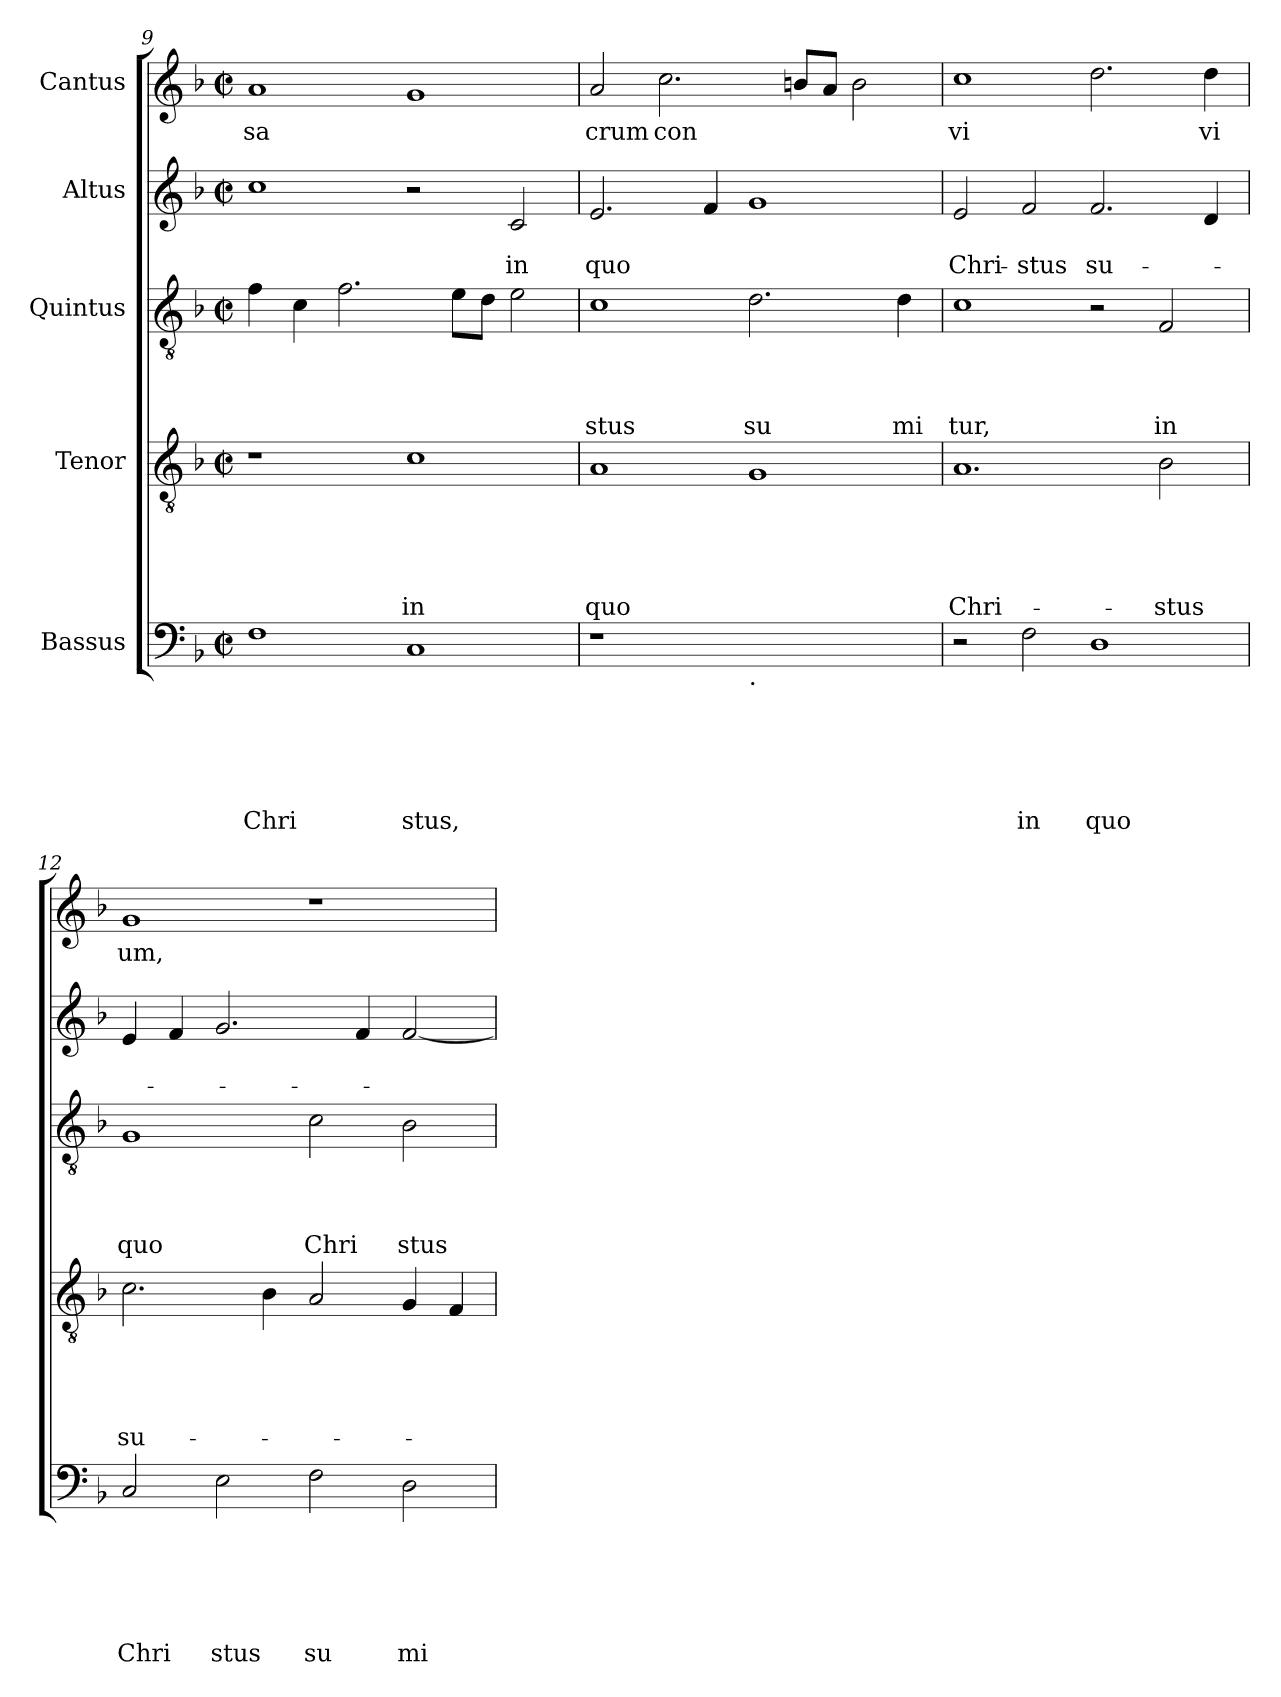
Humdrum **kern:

**kern	**text	**text	**text	**text	**text	**text	**kern	**text	**text	**text	**text	**text	**kern	**text	**text	**text	**text	**kern	**text	**text	**kern	**text
*part5	*part5	*part5	*part5	*part5	*part5	*part5	*part4	*part4	*part4	*part4	*part4	*part4	*part3	*part3	*part3	*part3	*part3	*part2	*part2	*part2	*part1	*part1
*staff5	*staff5	*staff5	*staff5	*staff5	*staff5	*staff5	*staff4	*staff4	*staff4	*staff4	*staff4	*staff4	*staff3	*staff3	*staff3	*staff3	*staff3	*staff2	*staff2	*staff2	*staff1	*staff1
*I"Bassus	*	*	*	*	*	*	*I"Tenor	*	*	*	*	*	*I"Quintus	*	*	*	*	*I"Altus	*	*	*I"Cantus	*
*clefF4	*	*	*	*	*	*	*clefGv2	*	*	*	*	*	*clefGv2	*	*	*	*	*clefG2	*	*	*clefG2	*
*k[b-]	*	*	*	*	*	*	*k[b-]	*	*	*	*	*	*k[b-]	*	*	*	*	*k[b-]	*	*	*k[b-]	*
*F:	*	*	*	*	*	*	*F:	*	*	*	*	*	*F:	*	*	*	*	*F:	*	*	*F:	*
*M2/2	*	*	*	*	*	*	*M2/2	*	*	*	*	*	*M2/2	*	*	*	*	*M2/2	*	*	*M2/2	*
*met(c|)	*	*	*	*	*	*	*met(c|)	*	*	*	*	*	*met(c|)	*	*	*	*	*met(c|)	*	*	*met(c|)	*
=9	=9	=9	=9	=9	=9	=9	=9	=9	=9	=9	=9	=9	=9	=9	=9	=9	=9	=9	=9	=9	=9	=9
!	!	!	!	!	!	!LO:LY:b	!	!	!	!	!	!	!	!	!	!	!	!	!	!	!	!LO:LY:b
1F	.	.	.	.	.	Chri	1r	.	.	.	.	.	4f\	.	.	.	.	1cc	.	.	1a	sa
.	.	.	.	.	.	.	.	.	.	.	.	.	4c\	.	.	.	.	.	.	.	.	.
.	.	.	.	.	.	.	.	.	.	.	.	.	2.f\	.	.	.	.	.	.	.	.	.
!	!	!	!	!	!	!LO:LY:b	!	!	!	!	!	!LO:LY:b	!	!	!	!	!	!	!	!	!	!
1C	.	.	.	.	.	stus,	1c	.	.	.	.	in	.	.	.	.	.	2r	.	.	1g	.
.	.	.	.	.	.	.	.	.	.	.	.	.	8e\L	.	.	.	.	.	.	.	.	.
.	.	.	.	.	.	.	.	.	.	.	.	.	8d\J	.	.	.	.	.	.	.	.	.
!	!	!	!	!	!	!	!	!	!	!	!	!	!	!	!	!	!	!	!	!LO:LY:b	!	!
.	.	.	.	.	.	.	.	.	.	.	.	.	2e\	.	.	.	.	2c/	.	in	.	.
=10	=10	=10	=10	=10	=10	=10	=10	=10	=10	=10	=10	=10	=10	=10	=10	=10	=10	=10	=10	=10	=10	=10
!	!	!	!	!	!	!	!	!	!	!	!	!LO:LY:b	!	!	!	!	!LO:LY:b	!	!	!LO:LY:b	!	!LO:LY:b
1r	.	.	.	.	.	.	1A	.	.	.	.	quo	1c	.	.	.	stus	2.e/	.	quo	2a/	crum
!	!	!	!	!	!	!	!	!	!	!	!	!	!	!	!	!	!	!	!	!	!	!LO:LY:b
.	.	.	.	.	.	.	.	.	.	.	.	.	.	.	.	.	.	.	.	.	2.cc\	con
.	.	.	.	.	.	.	.	.	.	.	.	.	.	.	.	.	.	4f/	.	.	.	.
!LO:TX:b:t=.	!	!	!	!	!	!	!	!	!	!	!	!	!	!	!	!	!	!	!	!	!	!
!	!	!	!	!	!	!	!	!	!	!	!	!	!	!	!	!	!LO:LY:b	!	!	!	!	!
1ryy	.	.	.	.	.	.	1G	.	.	.	.	.	2.d\	.	.	.	su	1g	.	.	.	.
.	.	.	.	.	.	.	.	.	.	.	.	.	.	.	.	.	.	.	.	.	8b/L	.
.	.	.	.	.	.	.	.	.	.	.	.	.	.	.	.	.	.	.	.	.	8a/J	.
.	.	.	.	.	.	.	.	.	.	.	.	.	.	.	.	.	.	.	.	.	2b\	.
!	!	!	!	!	!	!	!	!	!	!	!	!	!	!	!	!	!LO:LY:b	!	!	!	!	!
.	.	.	.	.	.	.	.	.	.	.	.	.	4d\	.	.	.	mi	.	.	.	.	.
=11	=11	=11	=11	=11	=11	=11	=11	=11	=11	=11	=11	=11	=11	=11	=11	=11	=11	=11	=11	=11	=11	=11
!	!	!	!	!	!	!	!	!	!	!	!	!LO:LY:b	!	!	!	!	!LO:LY:b	!	!	!LO:LY:b	!	!LO:LY:b
2r	.	.	.	.	.	.	1.A	.	.	.	.	Chri-	1c	.	.	.	tur,	2e/	.	Chri-	1cc	vi
!	!	!	!	!	!	!LO:LY:b	!	!	!	!	!	!	!	!	!	!	!	!	!	!LO:LY:b	!	!
2F\	.	.	.	.	.	in	.	.	.	.	.	.	.	.	.	.	.	2f/	.	-stus	.	.
!	!	!	!	!	!	!LO:LY:b	!	!	!	!	!	!	!	!	!	!	!	!	!	!LO:LY:b	!	!
1D	.	.	.	.	.	quo	.	.	.	.	.	.	2r	.	.	.	.	2.f/	.	su-	2.dd\	.
!	!	!	!	!	!	!	!	!	!	!	!	!LO:LY:b	!	!	!	!	!LO:LY:b	!	!	!	!	!
.	.	.	.	.	.	.	2B-\	.	.	.	.	-stus	2F/	.	.	.	in	.	.	.	.	.
!	!	!	!	!	!	!	!	!	!	!	!	!	!	!	!	!	!	!	!	!	!	!LO:LY:b
.	.	.	.	.	.	.	.	.	.	.	.	.	.	.	.	.	.	4d/	.	.	4dd\	vi
=12	=12	=12	=12	=12	=12	=12	=12	=12	=12	=12	=12	=12	=12	=12	=12	=12	=12	=12	=12	=12	=12	=12
!	!	!	!	!	!	!LO:LY:b	!	!	!	!	!	!LO:LY:b	!	!	!	!	!LO:LY:b	!	!	!	!	!LO:LY:b
2C/	.	.	.	.	.	Chri	2.c\	.	.	.	.	su-	1G	.	.	.	quo	4e/	.	.	1g	um,
.	.	.	.	.	.	.	.	.	.	.	.	.	.	.	.	.	.	4f/	.	.	.	.
!	!	!	!	!	!	!LO:LY:b	!	!	!	!	!	!	!	!	!	!	!	!	!	!	!	!
2E\	.	.	.	.	.	stus	.	.	.	.	.	.	.	.	.	.	.	2.g/	.	.	.	.
.	.	.	.	.	.	.	4B-\	.	.	.	.	.	.	.	.	.	.	.	.	.	.	.
!	!	!	!	!	!	!LO:LY:b	!	!	!	!	!	!	!	!	!	!	!LO:LY:b	!	!	!	!	!
2F\	.	.	.	.	.	su	2A/	.	.	.	.	.	2c\	.	.	.	Chri	.	.	.	1r	.
.	.	.	.	.	.	.	.	.	.	.	.	.	.	.	.	.	.	4f/	.	.	.	.
!	!	!	!	!	!	!LO:LY:b	!	!	!	!	!	!	!	!	!	!	!LO:LY:b	!	!	!	!	!
2D\	.	.	.	.	.	mi	4G/	.	.	.	.	.	2B-\	.	.	.	stus	[<2f/	.	.	.	.
.	.	.	.	.	.	.	4F/	.	.	.	.	.	.	.	.	.	.	.	.	.	.	.
=	=	=	=	=	=	=	=	=	=	=	=	=	=	=	=	=	=	=	=	=	=	=
*-	*-	*-	*-	*-	*-	*-	*-	*-	*-	*-	*-	*-	*-	*-	*-	*-	*-	*-	*-	*-	*-	*-
